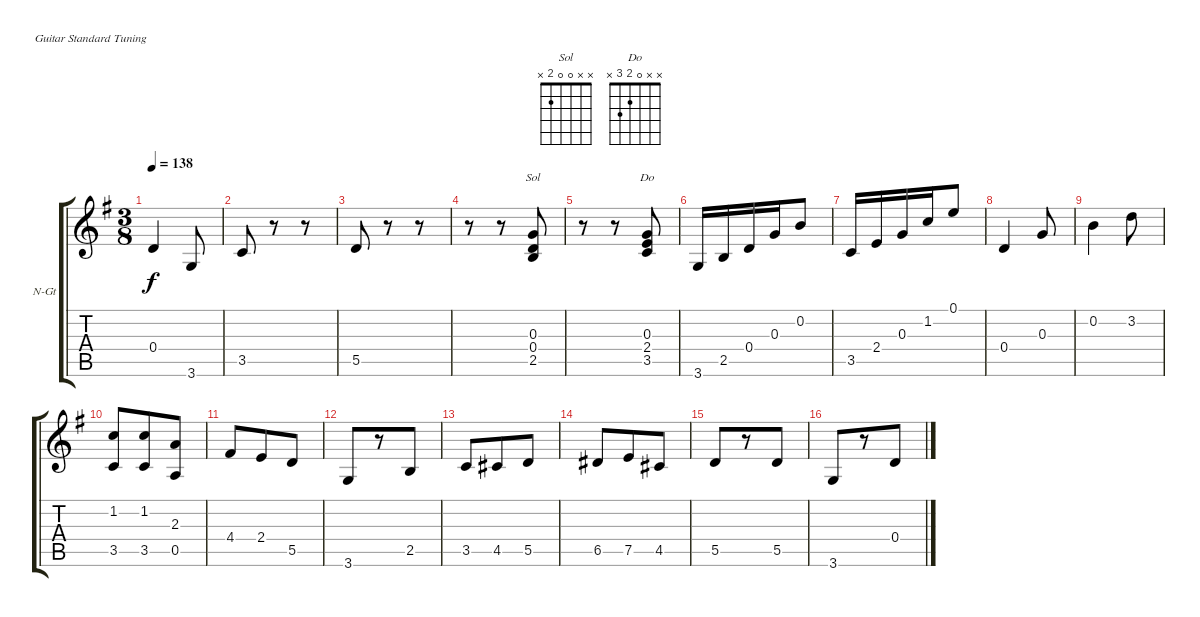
\bracketExtendMode groupsimilarinstruments
\firstSystemTrackNameOrientation horizontal
\otherSystemsTrackNameOrientation horizontal
\track ("Acoustic guitar 2" "N-Gt") {instrument acousticguitarnylon}
\staff {score tabs}
\tuning (E4 B3 G3 D3 A2 E2)
\chord ("Sol" x x 0 0 2 x)
\chord ("Do" x x 0 2 3 x)
\ts (3 8)
\tempo 138
\clef g2
\ks g
0.4.4{dy f} 3.6.8 |
3.5.8 r.8 r.8 |
5.5.8 r.8 r.8 |
r.8 r.8 (0.3 0.4 2.5).8{ch "Sol"} |
r.8 r.8 (0.3 2.4 3.5).8{ch "Do"} |
3.6.16 2.5.16 0.4.16 0.3.16 0.2.8 |
3.5.16 2.4.16 0.3.16 1.2.16 0.1.8 |
0.4.4 0.3.8 |
0.2.4 3.2.8 |
(1.2 3.5).8 (1.2 3.5).8 (2.3 0.5).8 |
4.4.8 2.4.8 5.5.8 |
3.6.8 r.8 2.5.8 |
3.5.8 4.5.8 5.5.8 |
6.5.8 7.5.8 4.5.8 |
5.5.8 r.8 5.5.8 |
3.6.8 r.8 0.4.8
